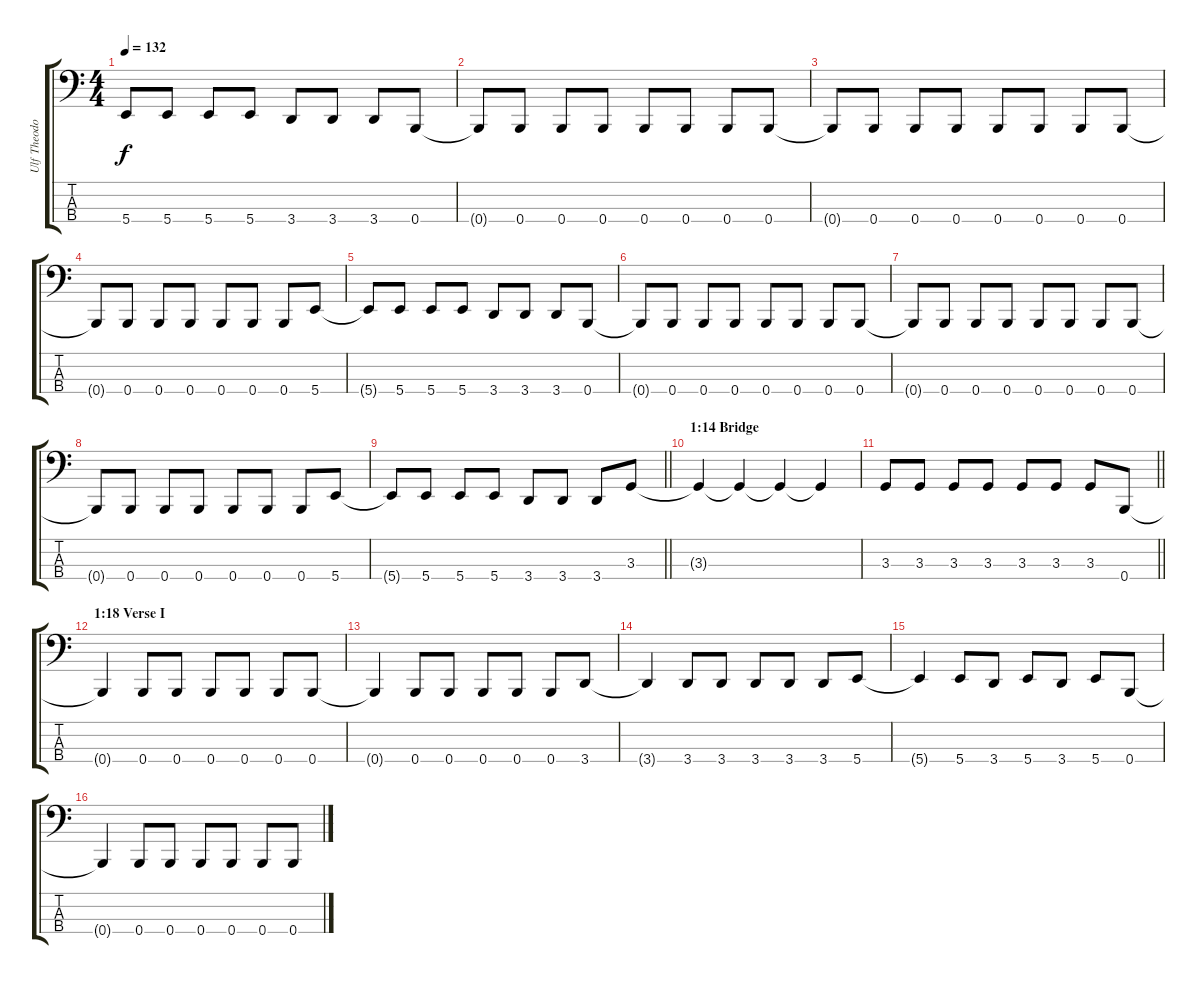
\track ("Ulf Theodor Schwadorf (Bass Guitar)" "Ulf Theodo") {instrument electricbassfinger}
\staff {score tabs}
\tuning (D2 A1 E1 B0) {hide}
\ts (4 4)
\tempo 132
\clef f4
\ks c
5.4{t}.8{dy f} 5.4.8 5.4.8 5.4.8 3.4.8 3.4.8 3.4.8 0.4.8 |
0.4{t}.8 0.4.8 0.4.8 0.4.8 0.4.8 0.4.8 0.4.8 0.4.8 |
0.4{t}.8 0.4.8 0.4.8 0.4.8 0.4.8 0.4.8 0.4.8 0.4.8 |
0.4{t}.8 0.4.8 0.4.8 0.4.8 0.4.8 0.4.8 0.4.8 5.4.8 |
5.4{t}.8 5.4.8 5.4.8 5.4.8 3.4.8 3.4.8 3.4.8 0.4.8 |
0.4{t}.8 0.4.8 0.4.8 0.4.8 0.4.8 0.4.8 0.4.8 0.4.8 |
0.4{t}.8 0.4.8 0.4.8 0.4.8 0.4.8 0.4.8 0.4.8 0.4.8 |
0.4{t}.8 0.4.8 0.4.8 0.4.8 0.4.8 0.4.8 0.4.8 5.4.8 |
\barLineRight lightlight
5.4{t}.8 5.4.8 5.4.8 5.4.8 3.4.8 3.4.8 3.4.8 3.3.8 |
\section ("" "1:14 Bridge")
3.3{t}.4 3.3{t}.4 3.3{t}.4 3.3{t}.4 |
\barLineRight lightlight
3.3.8 3.3.8 3.3.8 3.3.8 3.3.8 3.3.8 3.3.8 0.4.8 |
\section ("" "1:18 Verse I")
0.4{t}.4 0.4.8 0.4.8 0.4.8 0.4.8 0.4.8 0.4.8 |
0.4{t}.4 0.4.8 0.4.8 0.4.8 0.4.8 0.4.8 3.4.8 |
3.4{t}.4 3.4.8 3.4.8 3.4.8 3.4.8 3.4.8 5.4.8 |
5.4{t}.4 5.4.8 3.4.8 5.4.8 3.4.8 5.4.8 0.4.8 |
0.4{t}.4 0.4.8 0.4.8 0.4.8 0.4.8 0.4.8 0.4.8
